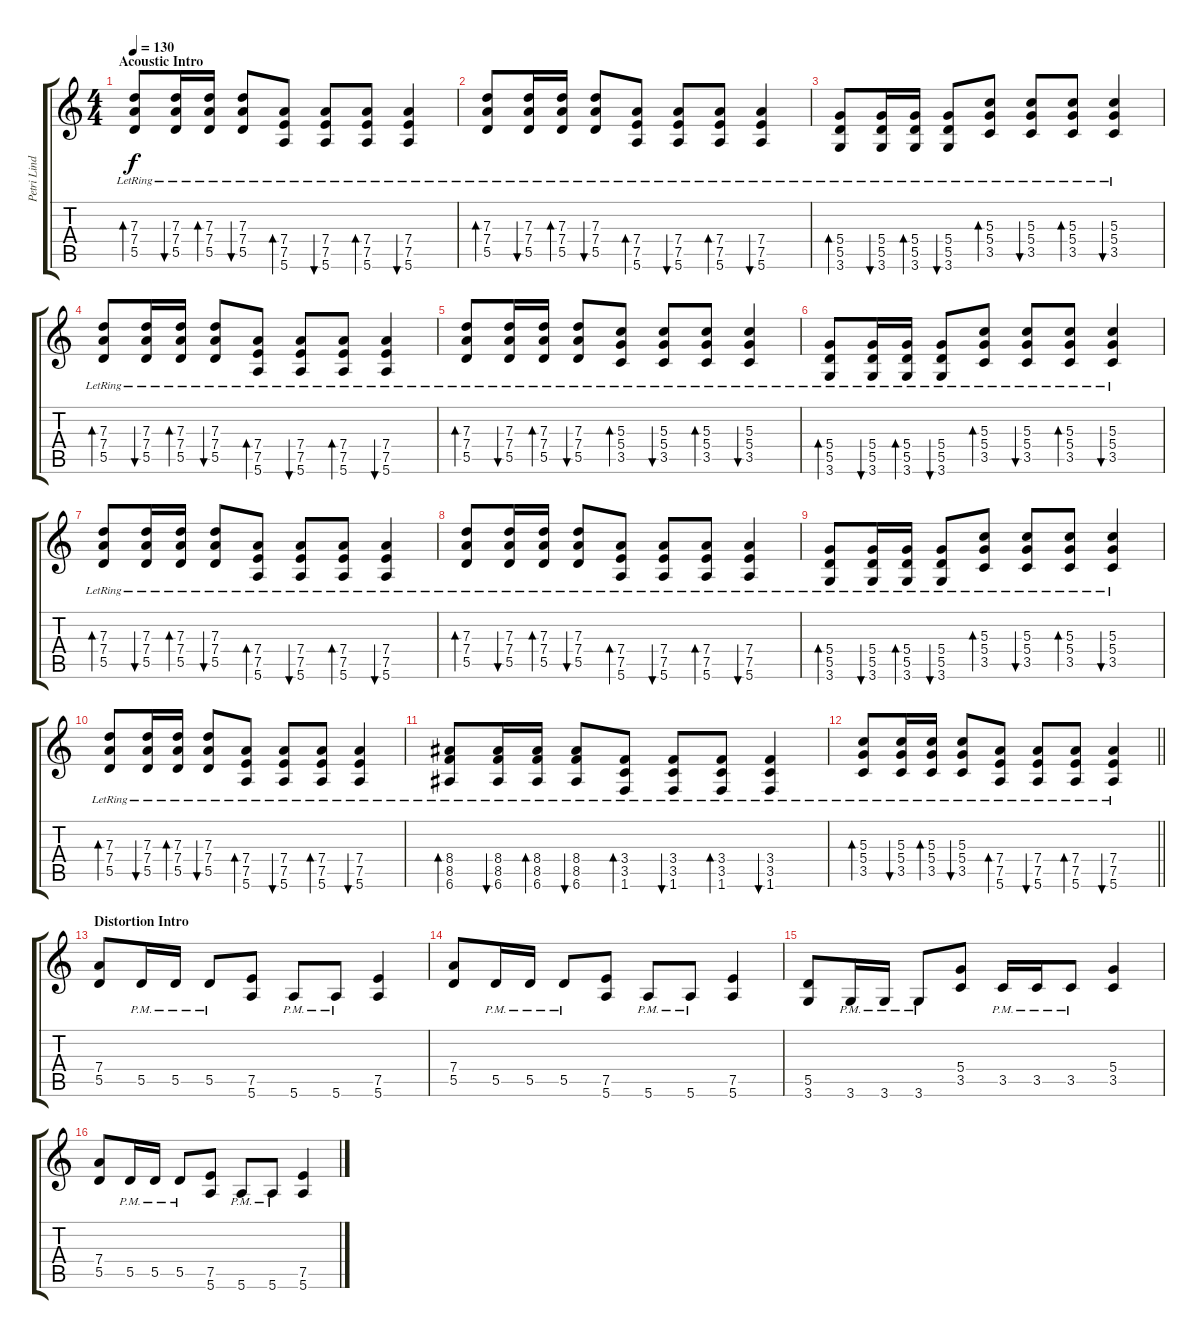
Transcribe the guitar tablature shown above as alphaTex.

\track ("Petri Lindroos" "Petri Lind") {instrument distortionguitar}
\staff {score tabs}
\tuning (E4 B3 G3 D3 A2 E2) {hide}
\ts (4 4)
\section ("" "Acoustic Intro")
\tempo 130
\clef g2
\ks c
(7.3{lr} 7.4{lr} 5.5{lr}).8{bd 60 dy f instrument acousticguitarsteel} (7.3{lr} 7.4{lr} 5.5{lr}).16{bu 60} (7.3{lr} 7.4{lr} 5.5{lr}).16{bd 60} (7.3{lr} 7.4{lr} 5.5{lr}).8{bu 60} (7.4{lr} 7.5{lr} 5.6{lr}).8{bd 60} (7.4{lr} 7.5{lr} 5.6{lr}).8{bu 60} (7.4{lr} 7.5{lr} 5.6{lr}).8{bd 60} (7.4{lr} 7.5{lr} 5.6{lr}).4{bu 60} |
(7.3{lr} 7.4{lr} 5.5{lr}).8{bd 60} (7.3{lr} 7.4{lr} 5.5{lr}).16{bu 60} (7.3{lr} 7.4{lr} 5.5{lr}).16{bd 60} (7.3{lr} 7.4{lr} 5.5{lr}).8{bu 60} (7.4{lr} 7.5{lr} 5.6{lr}).8{bd 60} (7.4{lr} 7.5{lr} 5.6{lr}).8{bu 60} (7.4{lr} 7.5{lr} 5.6{lr}).8{bd 60} (7.4{lr} 7.5{lr} 5.6{lr}).4{bu 60} |
(5.4{lr} 5.5{lr} 3.6{lr}).8{bd 60} (5.4{lr} 5.5{lr} 3.6{lr}).16{bu 60} (5.4{lr} 5.5{lr} 3.6{lr}).16{bd 60} (5.4{lr} 5.5{lr} 3.6{lr}).8{bu 60} (5.3{lr} 5.4{lr} 3.5{lr}).8{bd 60} (5.3{lr} 5.4{lr} 3.5{lr}).8{bu 60} (5.3{lr} 5.4{lr} 3.5{lr}).8{bd 60} (5.3{lr} 5.4{lr} 3.5{lr}).4{bu 60} |
(7.3{lr} 7.4{lr} 5.5{lr}).8{bd 60} (7.3{lr} 7.4{lr} 5.5{lr}).16{bu 60} (7.3{lr} 7.4{lr} 5.5{lr}).16{bd 60} (7.3{lr} 7.4{lr} 5.5{lr}).8{bu 60} (7.4{lr} 7.5{lr} 5.6{lr}).8{bd 60} (7.4{lr} 7.5{lr} 5.6{lr}).8{bu 60} (7.4{lr} 7.5{lr} 5.6{lr}).8{bd 60} (7.4{lr} 7.5{lr} 5.6{lr}).4{bu 60} |
(7.3{lr} 7.4{lr} 5.5{lr}).8{bd 60} (7.3{lr} 7.4{lr} 5.5{lr}).16{bu 60} (7.3{lr} 7.4{lr} 5.5{lr}).16{bd 60} (7.3{lr} 7.4{lr} 5.5{lr}).8{bu 60} (5.3{lr} 5.4{lr} 3.5{lr}).8{bd 60} (5.3{lr} 5.4{lr} 3.5{lr}).8{bu 60} (5.3{lr} 5.4{lr} 3.5{lr}).8{bd 60} (5.3{lr} 5.4{lr} 3.5{lr}).4{bu 60} |
(5.4{lr} 5.5{lr} 3.6{lr}).8{bd 60} (5.4{lr} 5.5{lr} 3.6{lr}).16{bu 60} (5.4{lr} 5.5{lr} 3.6{lr}).16{bd 60} (5.4{lr} 5.5{lr} 3.6{lr}).8{bu 60} (5.3{lr} 5.4{lr} 3.5{lr}).8{bd 60} (5.3{lr} 5.4{lr} 3.5{lr}).8{bu 60} (5.3{lr} 5.4{lr} 3.5{lr}).8{bd 60} (5.3{lr} 5.4{lr} 3.5{lr}).4{bu 60} |
(7.3{lr} 7.4{lr} 5.5{lr}).8{bd 60} (7.3{lr} 7.4{lr} 5.5{lr}).16{bu 60} (7.3{lr} 7.4{lr} 5.5{lr}).16{bd 60} (7.3{lr} 7.4{lr} 5.5{lr}).8{bu 60} (7.4{lr} 7.5{lr} 5.6{lr}).8{bd 60} (7.4{lr} 7.5{lr} 5.6{lr}).8{bu 60} (7.4{lr} 7.5{lr} 5.6{lr}).8{bd 60} (7.4{lr} 7.5{lr} 5.6{lr}).4{bu 60} |
(7.3{lr} 7.4{lr} 5.5{lr}).8{bd 60} (7.3{lr} 7.4{lr} 5.5{lr}).16{bu 60} (7.3{lr} 7.4{lr} 5.5{lr}).16{bd 60} (7.3{lr} 7.4{lr} 5.5{lr}).8{bu 60} (7.4{lr} 7.5{lr} 5.6{lr}).8{bd 60} (7.4{lr} 7.5{lr} 5.6{lr}).8{bu 60} (7.4{lr} 7.5{lr} 5.6{lr}).8{bd 60} (7.4{lr} 7.5{lr} 5.6{lr}).4{bu 60} |
(5.4{lr} 5.5{lr} 3.6{lr}).8{bd 60} (5.4{lr} 5.5{lr} 3.6{lr}).16{bu 60} (5.4{lr} 5.5{lr} 3.6{lr}).16{bd 60} (5.4{lr} 5.5{lr} 3.6{lr}).8{bu 60} (5.3{lr} 5.4{lr} 3.5{lr}).8{bd 60} (5.3{lr} 5.4{lr} 3.5{lr}).8{bu 60} (5.3{lr} 5.4{lr} 3.5{lr}).8{bd 60} (5.3{lr} 5.4{lr} 3.5{lr}).4{bu 60} |
(7.3{lr} 7.4{lr} 5.5{lr}).8{bd 60} (7.3{lr} 7.4{lr} 5.5{lr}).16{bu 60} (7.3{lr} 7.4{lr} 5.5{lr}).16{bd 60} (7.3{lr} 7.4{lr} 5.5{lr}).8{bu 60} (7.4{lr} 7.5{lr} 5.6{lr}).8{bd 60} (7.4{lr} 7.5{lr} 5.6{lr}).8{bu 60} (7.4{lr} 7.5{lr} 5.6{lr}).8{bd 60} (7.4{lr} 7.5{lr} 5.6{lr}).4{bu 60} |
(8.4{lr} 8.5{lr} 6.6{lr}).8{bd 60} (8.4{lr} 8.5{lr} 6.6{lr}).16{bu 60} (8.4{lr} 8.5{lr} 6.6{lr}).16{bd 60} (8.4{lr} 8.5{lr} 6.6{lr}).8{bu 60} (3.4{lr} 3.5{lr} 1.6{lr}).8{bd 60} (3.4{lr} 3.5{lr} 1.6{lr}).8{bu 60} (3.4{lr} 3.5{lr} 1.6{lr}).8{bd 60} (3.4{lr} 3.5{lr} 1.6{lr}).4{bu 60} |
\barLineRight lightlight
(5.3{lr} 5.4{lr} 3.5{lr}).8{bd 60} (5.3{lr} 5.4{lr} 3.5{lr}).16{bu 60} (5.3{lr} 5.4{lr} 3.5{lr}).16{bd 60} (5.3{lr} 5.4{lr} 3.5{lr}).8{bu 60} (7.4{lr} 7.5{lr} 5.6{lr}).8{bd 60} (7.4{lr} 7.5{lr} 5.6{lr}).8{bu 60} (7.4{lr} 7.5{lr} 5.6{lr}).8{bd 60} (7.4{lr} 7.5{lr} 5.6{lr}).4{bu 60} |
\section ("" "Distortion Intro")
(7.4 5.5).8{instrument distortionguitar} 5.5{pm}.16 5.5{pm}.16 5.5{pm}.8 (7.5 5.6).8 5.6{pm}.8 5.6{pm}.8 (7.5 5.6).4 |
(7.4 5.5).8 5.5{pm}.16 5.5{pm}.16 5.5{pm}.8 (7.5 5.6).8 5.6{pm}.8 5.6{pm}.8 (7.5 5.6).4 |
(5.5 3.6).8 3.6{pm}.16 3.6{pm}.16 3.6{pm}.8 (5.4 3.5).8 3.5{pm}.16 3.5{pm}.16 3.5{pm}.8 (5.4 3.5).4 |
(7.4 5.5).8 5.5{pm}.16 5.5{pm}.16 5.5{pm}.8 (7.5 5.6).8 5.6{pm}.8 5.6{pm}.8 (7.5 5.6).4
